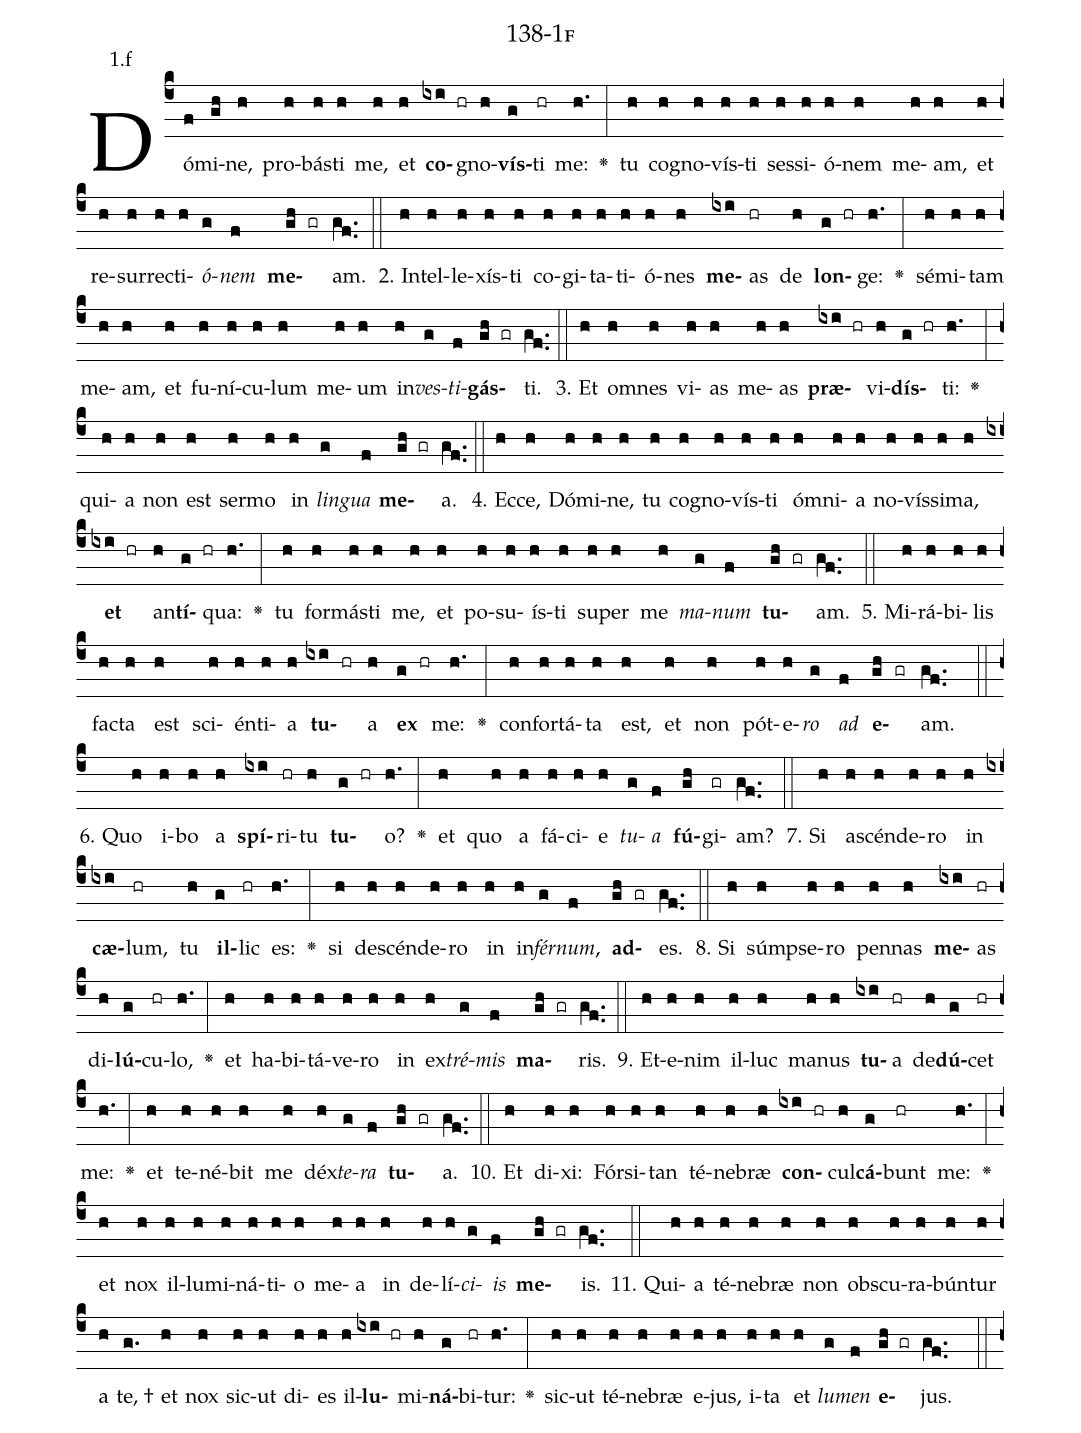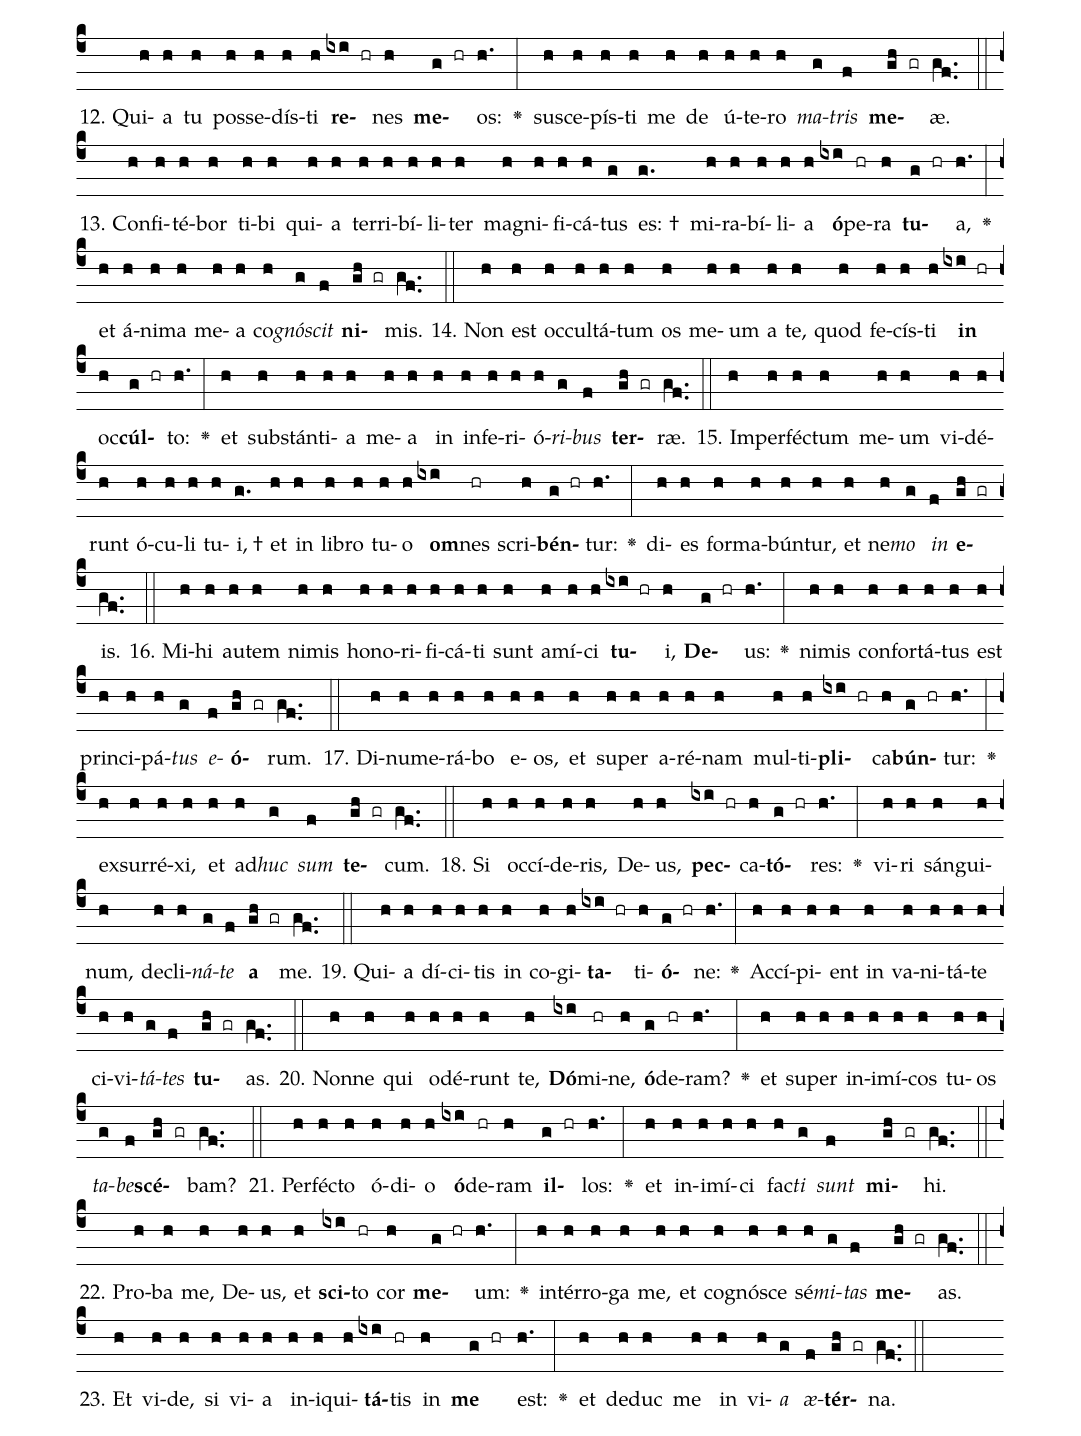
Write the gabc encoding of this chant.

name: 138-1f;
annotation: 1.f;
%%
(c4)Dó(f)mi(gh)ne,(h) pro(h)bás(h)ti(h) me,(h) et(h) <b>co</b>(ixi hr)gno(h)<b>vís</b>(g)ti(hr) me:(h.) <v>\greheightstar</v>(:) tu(h) co(h)gno(h)vís(h)ti(h) ses(h)si(h)ó(h)nem(h) me(h)am,(h) et(h) re(h)sur(h)rec(h)ti(h)<i>ó</i>(g)<i>nem</i>(f) <b>me</b>(gh gr)am.(gf..) (::)
2. In(h)tel(h)le(h)xís(h)ti(h) co(h)gi(h)ta(h)ti(h)ó(h)nes(h) <b>me</b>(ixi)as(hr) de(h) <b>lon</b>(g hr)ge:(h.) <v>\greheightstar</v>(:) sé(h)mi(h)tam(h) me(h)am,(h) et(h) fu(h)ní(h)cu(h)lum(h) me(h)um(h) in(h)<i>ves</i>(g)<i>ti</i>(f)<b>gás</b>(gh gr)ti.(gf..) (::)
3. Et(h) om(h)nes(h) vi(h)as(h) me(h)as(h) <b>præ</b>(ixi hr)vi(h)<b>dís</b>(g hr)ti:(h.) <v>\greheightstar</v>(:) qui(h)a(h) non(h) est(h) ser(h)mo(h) in(h) <i>lin</i>(g)<i>gua</i>(f) <b>me</b>(gh gr)a.(gf..) (::)
4. Ec(h)ce,(h) Dó(h)mi(h)ne,(h) tu(h) co(h)gno(h)vís(h)ti(h) óm(h)ni(h)a(h) no(h)vís(h)si(h)ma,(h) <b>et</b>(ixi hr) an(h)<b>tí</b>(g hr)qua:(h.) <v>\greheightstar</v>(:) tu(h) for(h)más(h)ti(h) me,(h) et(h) po(h)su(h)ís(h)ti(h) su(h)per(h) me(h) <i>ma</i>(g)<i>num</i>(f) <b>tu</b>(gh gr)am.(gf..) (::)
5. Mi(h)rá(h)bi(h)lis(h) fac(h)ta(h) est(h) sci(h)én(h)ti(h)a(h) <b>tu</b>(ixi hr)a(h) <b>ex</b>(g hr) me:(h.) <v>\greheightstar</v>(:) con(h)for(h)tá(h)ta(h) est,(h) et(h) non(h) pót(h)e(h)<i>ro</i>(g) <i>ad</i>(f) <b>e</b>(gh gr)am.(gf..) (::)
6. Quo(h) i(h)bo(h) a(h) <b>spí</b>(ixi)ri(hr)tu(h) <b>tu</b>(g hr)o?(h.) <v>\greheightstar</v>(:) et(h) quo(h) a(h) fá(h)ci(h)e(h) <i>tu</i>(g)<i>a</i>(f) <b>fú</b>(gh)gi(gr)am?(gf..) (::)
7. Si(h) a(h)scén(h)de(h)ro(h) in(h) <b>cæ</b>(ixi)lum,(hr) tu(h) <b>il</b>(g)lic(hr) es:(h.) <v>\greheightstar</v>(:) si(h) de(h)scén(h)de(h)ro(h) in(h) in(h)<i>fér</i>(g)<i>num</i>,(f) <b>ad</b>(gh gr)es.(gf..) (::)
8. Si(h) súmp(h)se(h)ro(h) pen(h)nas(h) <b>me</b>(ixi)as(hr) di(h)<b>lú</b>(g)cu(hr)lo,(h.) <v>\greheightstar</v>(:) et(h) ha(h)bi(h)tá(h)ve(h)ro(h) in(h) ex(h)<i>tré</i>(g)<i>mis</i>(f) <b>ma</b>(gh gr)ris.(gf..) (::)
9. Et(h)e(h)nim(h) il(h)luc(h) ma(h)nus(h) <b>tu</b>(ixi)a(hr) de(h)<b>dú</b>(g)cet(hr) me:(h.) <v>\greheightstar</v>(:) et(h) te(h)né(h)bit(h) me(h) déx(h)<i>te</i>(g)<i>ra</i>(f) <b>tu</b>(gh gr)a.(gf..) (::)
10. Et(h) di(h)xi:(h) Fór(h)si(h)tan(h) té(h)ne(h)bræ(h) <b>con</b>(ixi hr)cul(h)<b>cá</b>(g)bunt(hr) me:(h.) <v>\greheightstar</v>(:) et(h) nox(h) il(h)lu(h)mi(h)ná(h)ti(h)o(h) me(h)a(h) in(h) de(h)lí(h)<i>ci</i>(g)<i>is</i>(f) <b>me</b>(gh gr)is.(gf..) (::)
11. Qui(h)a(h) té(h)ne(h)bræ(h) non(h) obs(h)cu(h)ra(h)bún(h)tur(h) a(h) te, †(g.) et(h) nox(h) sic(h)ut(h) di(h)es(h) il(h)<b>lu</b>(ixi hr)mi(h)<b>ná</b>(g)bi(hr)tur:(h.) <v>\greheightstar</v>(:) sic(h)ut(h) té(h)ne(h)bræ(h) e(h)jus,(h) i(h)ta(h) et(h) <i>lu</i>(g)<i>men</i>(f) <b>e</b>(gh gr)jus.(gf..) (::)
12. Qui(h)a(h) tu(h) pos(h)se(h)dís(h)ti(h) <b>re</b>(ixi hr)nes(h) <b>me</b>(g hr)os:(h.) <v>\greheightstar</v>(:) su(h)sce(h)pís(h)ti(h) me(h) de(h) ú(h)te(h)ro(h) <i>ma</i>(g)<i>tris</i>(f) <b>me</b>(gh gr)æ.(gf..) (::)
13. Con(h)fi(h)té(h)bor(h) ti(h)bi(h) qui(h)a(h) ter(h)ri(h)bí(h)li(h)ter(h) ma(h)gni(h)fi(h)cá(h)tus(g) es: †(g.) mi(h)ra(h)bí(h)li(h)a(h) <b>ó</b>(ixi)pe(hr)ra(h) <b>tu</b>(g hr)a,(h.) <v>\greheightstar</v>(:) et(h) á(h)ni(h)ma(h) me(h)a(h) co(h)<i>gnó</i>(g)<i>scit</i>(f) <b>ni</b>(gh gr)mis.(gf..) (::)
14. Non(h) est(h) oc(h)cul(h)tá(h)tum(h) os(h) me(h)um(h) a(h) te,(h) quod(h) fe(h)cís(h)ti(h) <b>in</b>(ixi hr) oc(h)<b>cúl</b>(g hr)to:(h.) <v>\greheightstar</v>(:) et(h) sub(h)stán(h)ti(h)a(h) me(h)a(h) in(h) in(h)fe(h)ri(h)ó(h)<i>ri</i>(g)<i>bus</i>(f) <b>ter</b>(gh gr)ræ.(gf..) (::)
15. Im(h)per(h)féc(h)tum(h) me(h)um(h) vi(h)dé(h)runt(h) ó(h)cu(h)li(h) tu(h)i, †(g.) et(h) in(h) li(h)bro(h) tu(h)o(h) <b>om</b>(ixi)nes(hr) scri(h)<b>bén</b>(g hr)tur:(h.) <v>\greheightstar</v>(:) di(h)es(h) for(h)ma(h)bún(h)tur,(h) et(h) ne(h)<i>mo</i>(g) <i>in</i>(f) <b>e</b>(gh gr)is.(gf..) (::)
16. Mi(h)hi(h) au(h)tem(h) ni(h)mis(h) ho(h)no(h)ri(h)fi(h)cá(h)ti(h) sunt(h) a(h)mí(h)ci(h) <b>tu</b>(ixi hr)i,(h) <b>De</b>(g hr)us:(h.) <v>\greheightstar</v>(:) ni(h)mis(h) con(h)for(h)tá(h)tus(h) est(h) prin(h)ci(h)pá(h)<i>tus</i>(g) <i>e</i>(f)<b>ó</b>(gh gr)rum.(gf..) (::)
17. Di(h)nu(h)me(h)rá(h)bo(h) e(h)os,(h) et(h) su(h)per(h) a(h)ré(h)nam(h) mul(h)ti(h)<b>pli</b>(ixi hr)ca(h)<b>bún</b>(g hr)tur:(h.) <v>\greheightstar</v>(:) ex(h)sur(h)ré(h)xi,(h) et(h) ad(h)<i>huc</i>(g) <i>sum</i>(f) <b>te</b>(gh gr)cum.(gf..) (::)
18. Si(h) oc(h)cí(h)de(h)ris,(h) De(h)us,(h) <b>pec</b>(ixi hr)ca(h)<b>tó</b>(g hr)res:(h.) <v>\greheightstar</v>(:) vi(h)ri(h) sán(h)gui(h)num,(h) de(h)cli(h)<i>ná</i>(g)<i>te</i>(f) <b>a</b>(gh gr) me.(gf..) (::)
19. Qui(h)a(h) dí(h)ci(h)tis(h) in(h) co(h)gi(h)<b>ta</b>(ixi hr)ti(h)<b>ó</b>(g hr)ne:(h.) <v>\greheightstar</v>(:) Ac(h)cí(h)pi(h)ent(h) in(h) va(h)ni(h)tá(h)te(h) ci(h)vi(h)<i>tá</i>(g)<i>tes</i>(f) <b>tu</b>(gh gr)as.(gf..) (::)
20. Non(h)ne(h) qui(h) o(h)dé(h)runt(h) te,(h) <b>Dó</b>(ixi)mi(hr)ne,(h) <b>ó</b>(g)de(hr)ram?(h.) <v>\greheightstar</v>(:) et(h) su(h)per(h) in(h)i(h)mí(h)cos(h) tu(h)os(h) <i>ta</i>(g)<i>be</i>(f)<b>scé</b>(gh gr)bam?(gf..) (::)
21. Per(h)féc(h)to(h) ó(h)di(h)o(h) <b>ó</b>(ixi)de(hr)ram(h) <b>il</b>(g hr)los:(h.) <v>\greheightstar</v>(:) et(h) in(h)i(h)mí(h)ci(h) fac(h)<i>ti</i>(g) <i>sunt</i>(f) <b>mi</b>(gh gr)hi.(gf..) (::)
22. Pro(h)ba(h) me,(h) De(h)us,(h) et(h) <b>sci</b>(ixi)to(hr) cor(h) <b>me</b>(g hr)um:(h.) <v>\greheightstar</v>(:) in(h)tér(h)ro(h)ga(h) me,(h) et(h) co(h)gnó(h)sce(h) sé(h)<i>mi</i>(g)<i>tas</i>(f) <b>me</b>(gh gr)as.(gf..) (::)
23. Et(h) vi(h)de,(h) si(h) vi(h)a(h) in(h)i(h)qui(h)<b>tá</b>(ixi)tis(hr) in(h) <b>me</b>(g hr) est:(h.) <v>\greheightstar</v>(:) et(h) de(h)duc(h) me(h) in(h) vi(h)<i>a</i>(g) <i>æ</i>(f)<b>tér</b>(gh gr)na.(gf..) (::)
